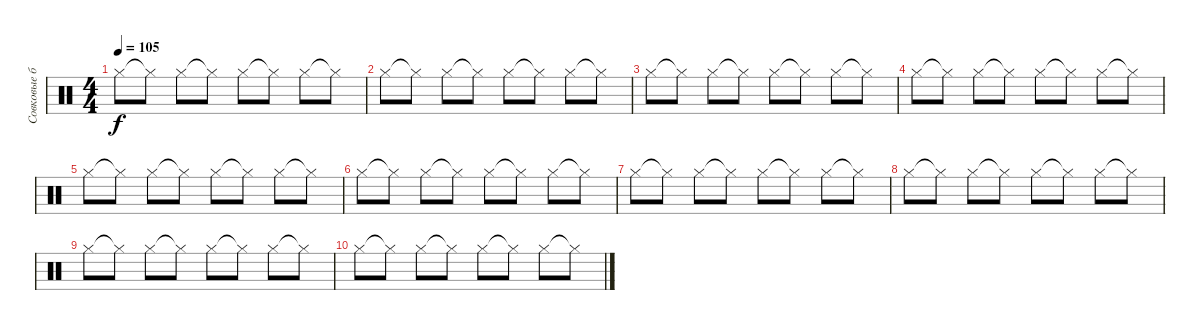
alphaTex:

\track ("Совковые барабаны 2" "Совковые б") {instrument percussion}
\staff {score}
\articulation defaults
\ts (4 4)
\tempo 105
\clef neutral
\ks c "Hi-Hat (closed)".8{dy f} "Hi-Hat (closed)"{t}.8 "Hi-Hat (closed)".8 "Hi-Hat (closed)"{t}.8 "Hi-Hat (closed)".8 "Hi-Hat (closed)"{t}.8 "Hi-Hat (closed)".8 "Hi-Hat (closed)"{t}.8
|
"Hi-Hat (closed)".8 "Hi-Hat (closed)"{t}.8 "Hi-Hat (closed)".8 "Hi-Hat (closed)"{t}.8 "Hi-Hat (closed)".8 "Hi-Hat (closed)"{t}.8 "Hi-Hat (closed)".8 "Hi-Hat (closed)"{t}.8 |
"Hi-Hat (closed)".8 "Hi-Hat (closed)"{t}.8 "Hi-Hat (closed)".8 "Hi-Hat (closed)"{t}.8 "Hi-Hat (closed)".8 "Hi-Hat (closed)"{t}.8 "Hi-Hat (closed)".8 "Hi-Hat (closed)"{t}.8 |
"Hi-Hat (closed)".8 "Hi-Hat (closed)"{t}.8 "Hi-Hat (closed)".8 "Hi-Hat (closed)"{t}.8 "Hi-Hat (closed)".8 "Hi-Hat (closed)"{t}.8 "Hi-Hat (closed)".8 "Hi-Hat (closed)"{t}.8 |
"Hi-Hat (closed)".8 "Hi-Hat (closed)"{t}.8 "Hi-Hat (closed)".8 "Hi-Hat (closed)"{t}.8 "Hi-Hat (closed)".8 "Hi-Hat (closed)"{t}.8 "Hi-Hat (closed)".8 "Hi-Hat (closed)"{t}.8 |
"Hi-Hat (closed)".8 "Hi-Hat (closed)"{t}.8 "Hi-Hat (closed)".8 "Hi-Hat (closed)"{t}.8 "Hi-Hat (closed)".8 "Hi-Hat (closed)"{t}.8 "Hi-Hat (closed)".8 "Hi-Hat (closed)"{t}.8 |
"Hi-Hat (closed)".8 "Hi-Hat (closed)"{t}.8 "Hi-Hat (closed)".8 "Hi-Hat (closed)"{t}.8 "Hi-Hat (closed)".8 "Hi-Hat (closed)"{t}.8 "Hi-Hat (closed)".8 "Hi-Hat (closed)"{t}.8 |
"Hi-Hat (closed)".8 "Hi-Hat (closed)"{t}.8 "Hi-Hat (closed)".8 "Hi-Hat (closed)"{t}.8 "Hi-Hat (closed)".8 "Hi-Hat (closed)"{t}.8 "Hi-Hat (closed)".8 "Hi-Hat (closed)"{t}.8 |
"Hi-Hat (closed)".8 "Hi-Hat (closed)"{t}.8 "Hi-Hat (closed)".8 "Hi-Hat (closed)"{t}.8 "Hi-Hat (closed)".8 "Hi-Hat (closed)"{t}.8 "Hi-Hat (closed)".8 "Hi-Hat (closed)"{t}.8 |
"Hi-Hat (closed)".8 "Hi-Hat (closed)"{t}.8 "Hi-Hat (closed)".8 "Hi-Hat (closed)"{t}.8 "Hi-Hat (closed)".8 "Hi-Hat (closed)"{t}.8 "Hi-Hat (closed)".8 "Hi-Hat (closed)"{t}.8
